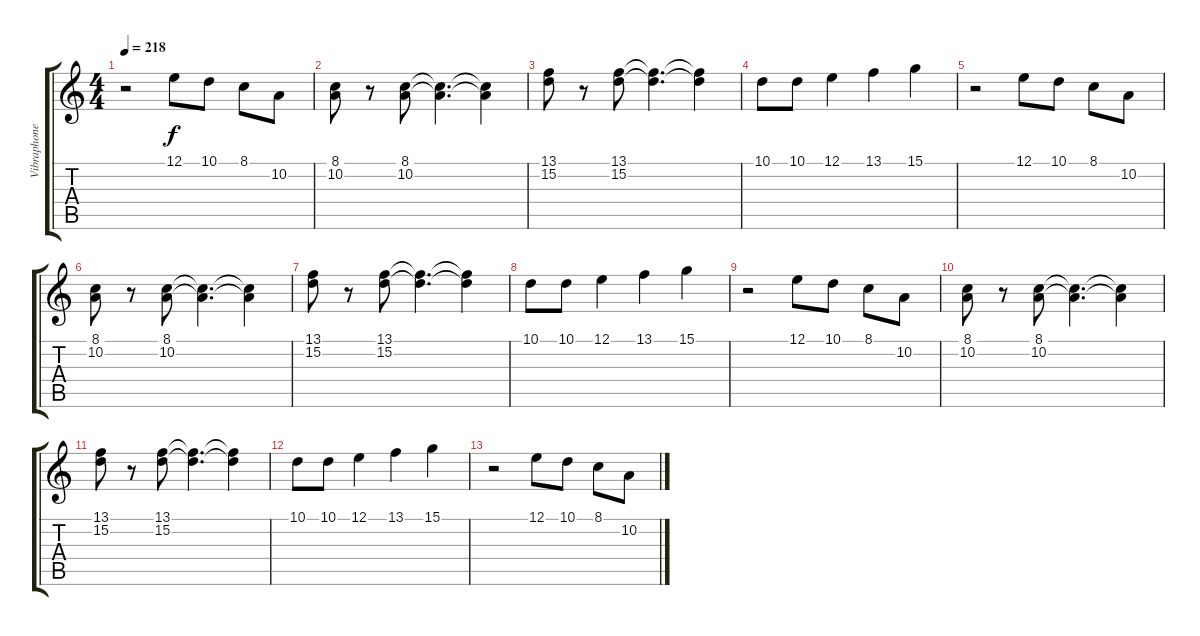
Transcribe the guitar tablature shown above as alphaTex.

\track ("Vibraphone" "Vibraphone") {instrument vibraphone}
\staff {score tabs}
\tuning (E4 B3 G3 D3 A2 E2) {hide}
\ts (4 4)
\tempo 218
\clef g2
\ks c
r.2{dy f} 12.1.8 10.1.8 8.1.8 10.2.8 |
(8.1 10.2).8 r.8 (8.1 10.2).8 (8.1{t} 10.2{t}).4{d} (8.1{t} 10.2{t}).4 |
(13.1 15.2).8 r.8 (13.1 15.2).8 (13.1{t} 15.2{t}).4{d} (13.1{t} 15.2{t}).4 |
10.1.8 10.1.8 12.1.4 13.1.4 15.1.4 |
r.2 12.1.8 10.1.8 8.1.8 10.2.8 |
(8.1 10.2).8 r.8 (8.1 10.2).8 (8.1{t} 10.2{t}).4{d} (8.1{t} 10.2{t}).4 |
(13.1 15.2).8 r.8 (13.1 15.2).8 (13.1{t} 15.2{t}).4{d} (13.1{t} 15.2{t}).4 |
10.1.8 10.1.8 12.1.4 13.1.4 15.1.4 |
r.2 12.1.8 10.1.8 8.1.8 10.2.8 |
(8.1 10.2).8 r.8 (8.1 10.2).8 (8.1{t} 10.2{t}).4{d} (8.1{t} 10.2{t}).4 |
(13.1 15.2).8 r.8 (13.1 15.2).8 (13.1{t} 15.2{t}).4{d} (13.1{t} 15.2{t}).4 |
10.1.8 10.1.8 12.1.4 13.1.4 15.1.4 |
r.2 12.1.8 10.1.8 8.1.8 10.2.8
